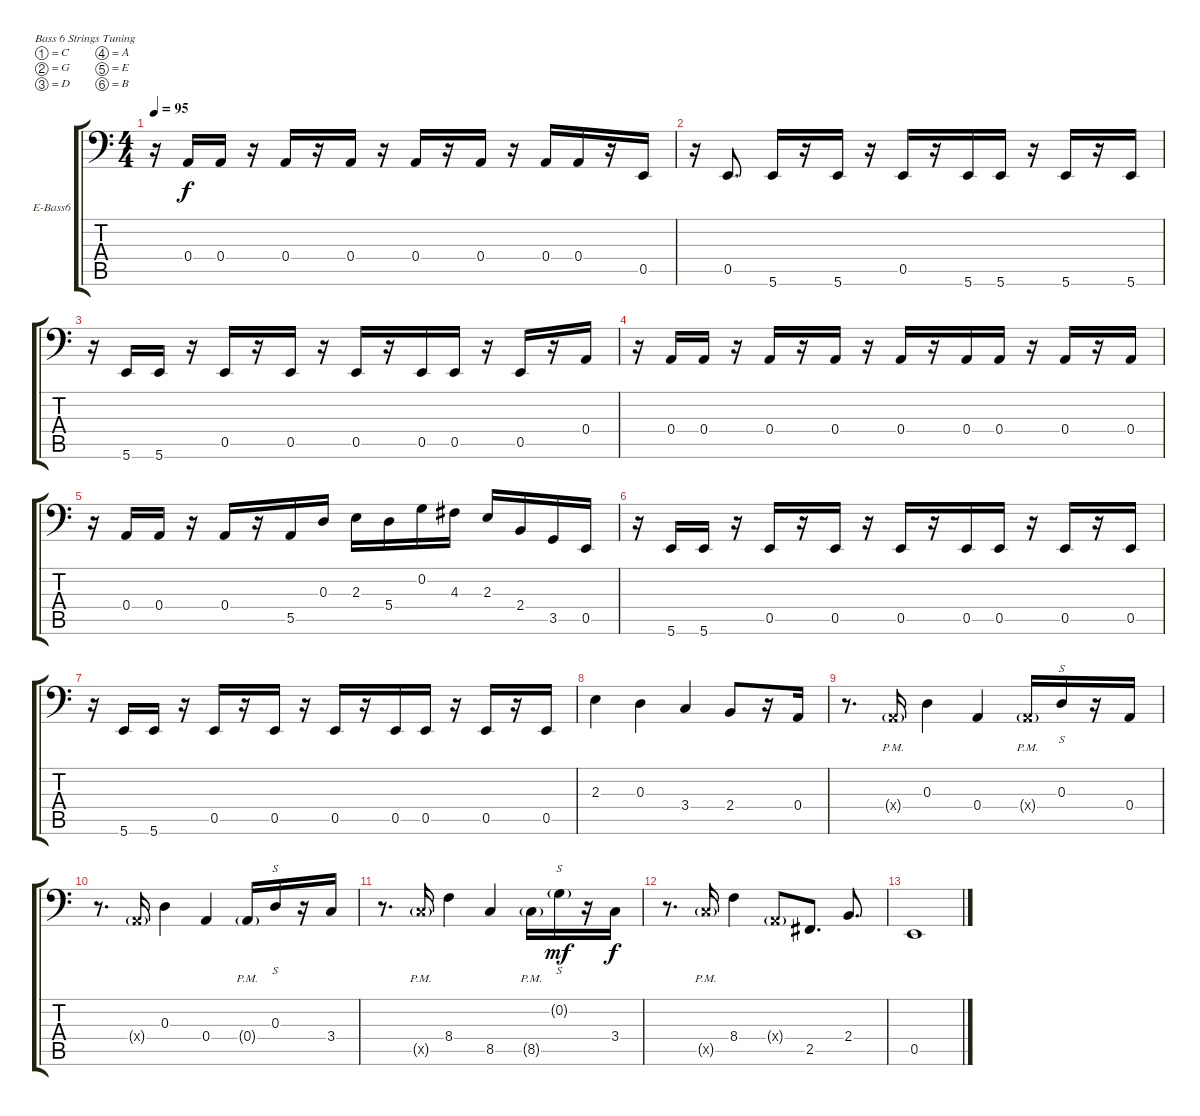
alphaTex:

\defaultSystemsLayout 4
\bracketExtendMode groupsimilarinstruments
\firstSystemTrackNameOrientation horizontal
\otherSystemsTrackNameOrientation horizontal
\track ("Electric Bass" "E-Bass6") {instrument electricbassfinger}
\staff {score tabs}
\tuning (C3 G2 D2 A1 E1 B0)
\ts (4 4)
\tempo 95
\clef f4
\ks c
r.16{dy f} 0.4.16 0.4.16 r.16 0.4.16 r.16 0.4.16 r.16 0.4.16 r.16 0.4.16 r.16 0.4.16 0.4.16 r.16 0.5.16 |
r.16 0.5.8{d} 5.6.16 r.16 5.6.16 r.16 0.5.16 r.16 5.6.16 5.6.16 r.16 5.6.16 r.16 5.6.16 |
r.16 5.6.16 5.6.16 r.16 0.5.16 r.16 0.5.16 r.16 0.5.16 r.16 0.5.16 0.5.16 r.16 0.5.16 r.16 0.4.16 |
r.16 0.4.16 0.4.16 r.16 0.4.16 r.16 0.4.16 r.16 0.4.16 r.16 0.4.16 0.4.16 r.16 0.4.16 r.16 0.4.16 |
r.16 0.4.16 0.4.16 r.16 0.4.16 r.16 5.5.16 0.3.16 2.3.16 5.4.16 0.2.16 4.3.16 2.3.16 2.4.16 3.5.16 0.5.16 |
r.16 5.6.16 5.6.16 r.16 0.5.16 r.16 0.5.16 r.16 0.5.16 r.16 0.5.16 0.5.16 r.16 0.5.16 r.16 0.5.16 |
r.16 5.6.16 5.6.16 r.16 0.5.16 r.16 0.5.16 r.16 0.5.16 r.16 0.5.16 0.5.16 r.16 0.5.16 r.16 0.5.16 |
2.3.4 0.3.4 3.4.4 2.4.8 r.16 0.4.16 |
r.8{d} 0.4{g pm x}.16 0.3.4 0.4.4 0.4{g pm x}.16 0.3.16{s} r.16 0.4.16 |
r.8{d} 0.4{g x}.16 0.3.4 0.4.4 0.4{g pm}.16 0.3.16{s} r.16 3.4.16 |
r.8{d} 8.5{g pm x}.16 8.4.4 8.5.4 8.5{g pm}.16 0.2{g}.16{s dy mf} r.16 3.4.16{dy f} |
r.8{d} 8.5{g pm x}.16 8.4.4 0.4{g x}.8 2.5.8{d} 2.4.8{d} |
0.5.1
